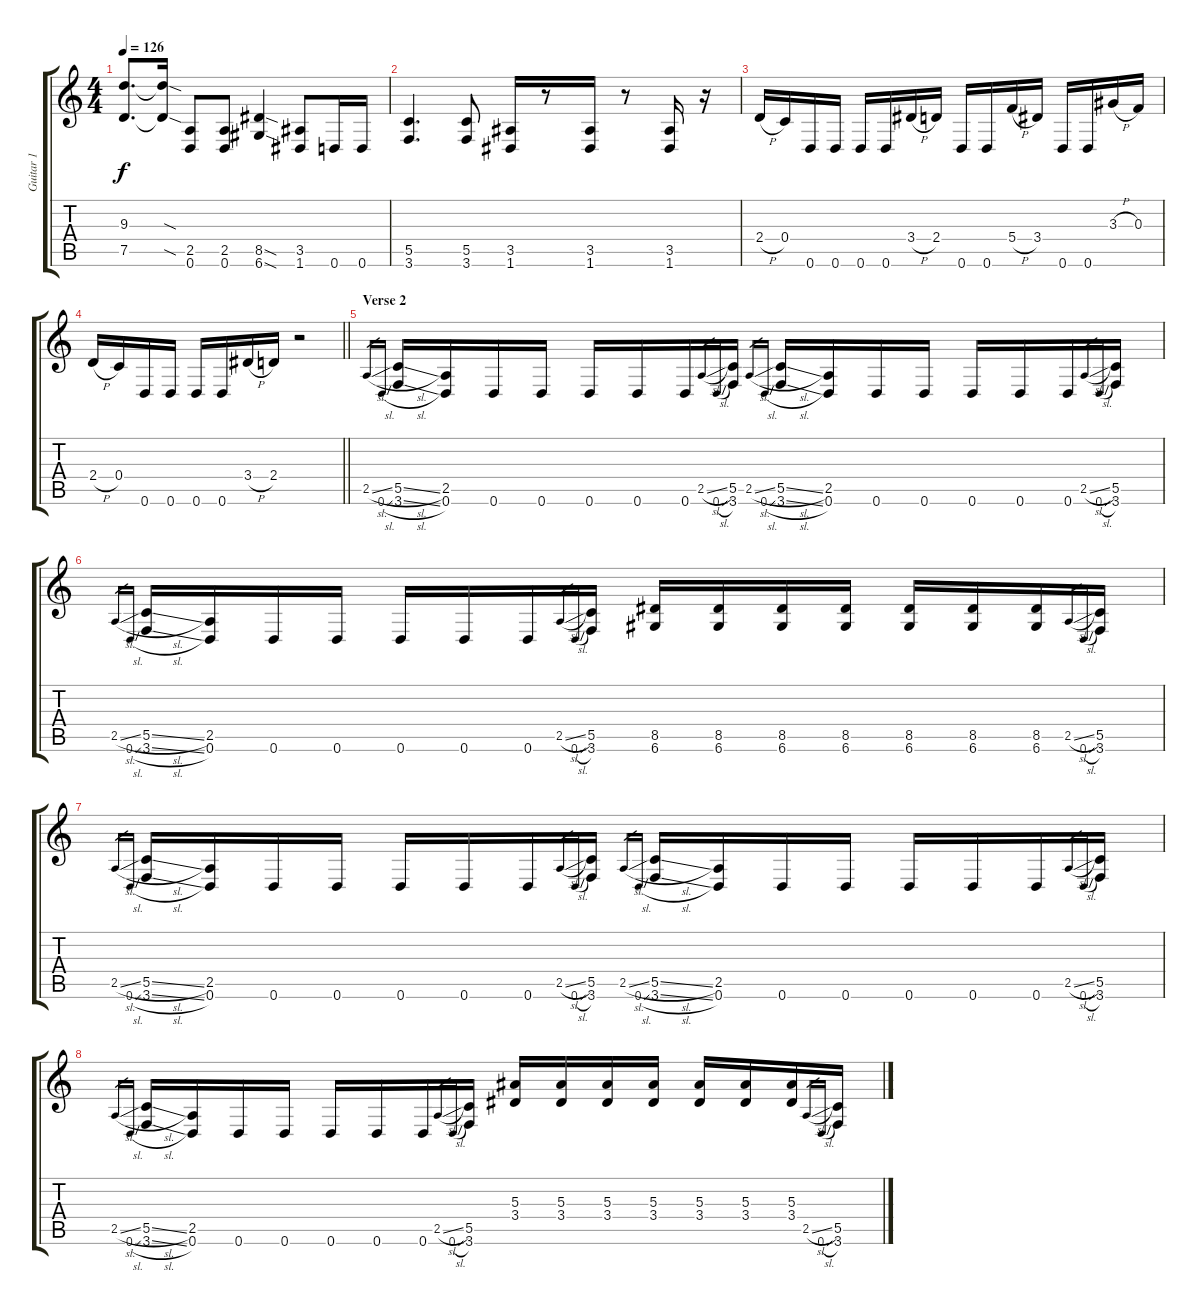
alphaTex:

\track ("Guitar 1" "Guitar 1") {instrument distortionguitar}
\staff {score tabs}
\tuning (D4 A3 F3 C3 G2 D2) {hide}
\ts (4 4)
\tempo 126
\clef g2
\ks c
(9.3 7.5).8{d dy f} (9.3{sod t} 7.5{sod t}).16 (2.5 0.6).8 (2.5 0.6).8 (8.5{sod} 6.6{sod}).4 (3.5 1.6).8 0.6.16 0.6.16 |
(5.5 3.6).4{d} (5.5 3.6).8 (3.5 1.6).16 r.8 (3.5 1.6).16 r.8 (3.5 1.6).16 r.16 |
2.4{h}.16 0.4.16 0.6.16 0.6.16 0.6.16 0.6.16 3.4{h}.16 2.4.16 0.6.16 0.6.16 5.4{h}.16 3.4.16 0.6.16 0.6.16 3.3{h}.16 0.3.16 |
\barLineRight lightlight
2.4{h}.16 0.4.16 0.6.16 0.6.16 0.6.16 0.6.16 3.4{h}.16 2.4.16 r.2 |
\section ("" "Verse 2")
2.5{sl}.16{gr} 0.6{sl}.16{gr} (5.5{sl} 3.6{sl}).16 (2.5 0.6).16 0.6.16 0.6.16 0.6.16 0.6.16 0.6.16 2.5{sl}.16{gr} 0.6{sl}.16{gr} (5.5 3.6).16 2.5{sl}.16{gr} 0.6{sl}.16{gr} (5.5{sl} 3.6{sl}).16 (2.5 0.6).16 0.6.16 0.6.16 0.6.16 0.6.16 0.6.16 2.5{sl}.16{gr} 0.6{sl}.16{gr} (5.5 3.6).16 |
2.5{sl}.16{gr} 0.6{sl}.16{gr} (5.5{sl} 3.6{sl}).16 (2.5 0.6).16 0.6.16 0.6.16 0.6.16 0.6.16 0.6.16 2.5{sl}.16{gr} 0.6{sl}.16{gr} (5.5 3.6).16 (8.5 6.6).16 (8.5 6.6).16 (8.5 6.6).16 (8.5 6.6).16 (8.5 6.6).16 (8.5 6.6).16 (8.5 6.6).16 2.5{sl}.16{gr} 0.6{sl}.16{gr} (5.5 3.6).16 |
2.5{sl}.16{gr} 0.6{sl}.16{gr} (5.5{sl} 3.6{sl}).16 (2.5 0.6).16 0.6.16 0.6.16 0.6.16 0.6.16 0.6.16 2.5{sl}.16{gr} 0.6{sl}.16{gr} (5.5 3.6).16 2.5{sl}.16{gr} 0.6{sl}.16{gr} (5.5{sl} 3.6{sl}).16 (2.5 0.6).16 0.6.16 0.6.16 0.6.16 0.6.16 0.6.16 2.5{sl}.16{gr} 0.6{sl}.16{gr} (5.5 3.6).16 |
2.5{sl}.16{gr} 0.6{sl}.16{gr} (5.5{sl} 3.6{sl}).16 (2.5 0.6).16 0.6.16 0.6.16 0.6.16 0.6.16 0.6.16 2.5{sl}.16{gr} 0.6{sl}.16{gr} (5.5 3.6).16 (5.3 3.4).16 (5.3 3.4).16 (5.3 3.4).16 (5.3 3.4).16 (5.3 3.4).16 (5.3 3.4).16 (5.3 3.4).16 2.5{sl}.16{gr} 0.6{sl}.16{gr} (5.5 3.6).16
